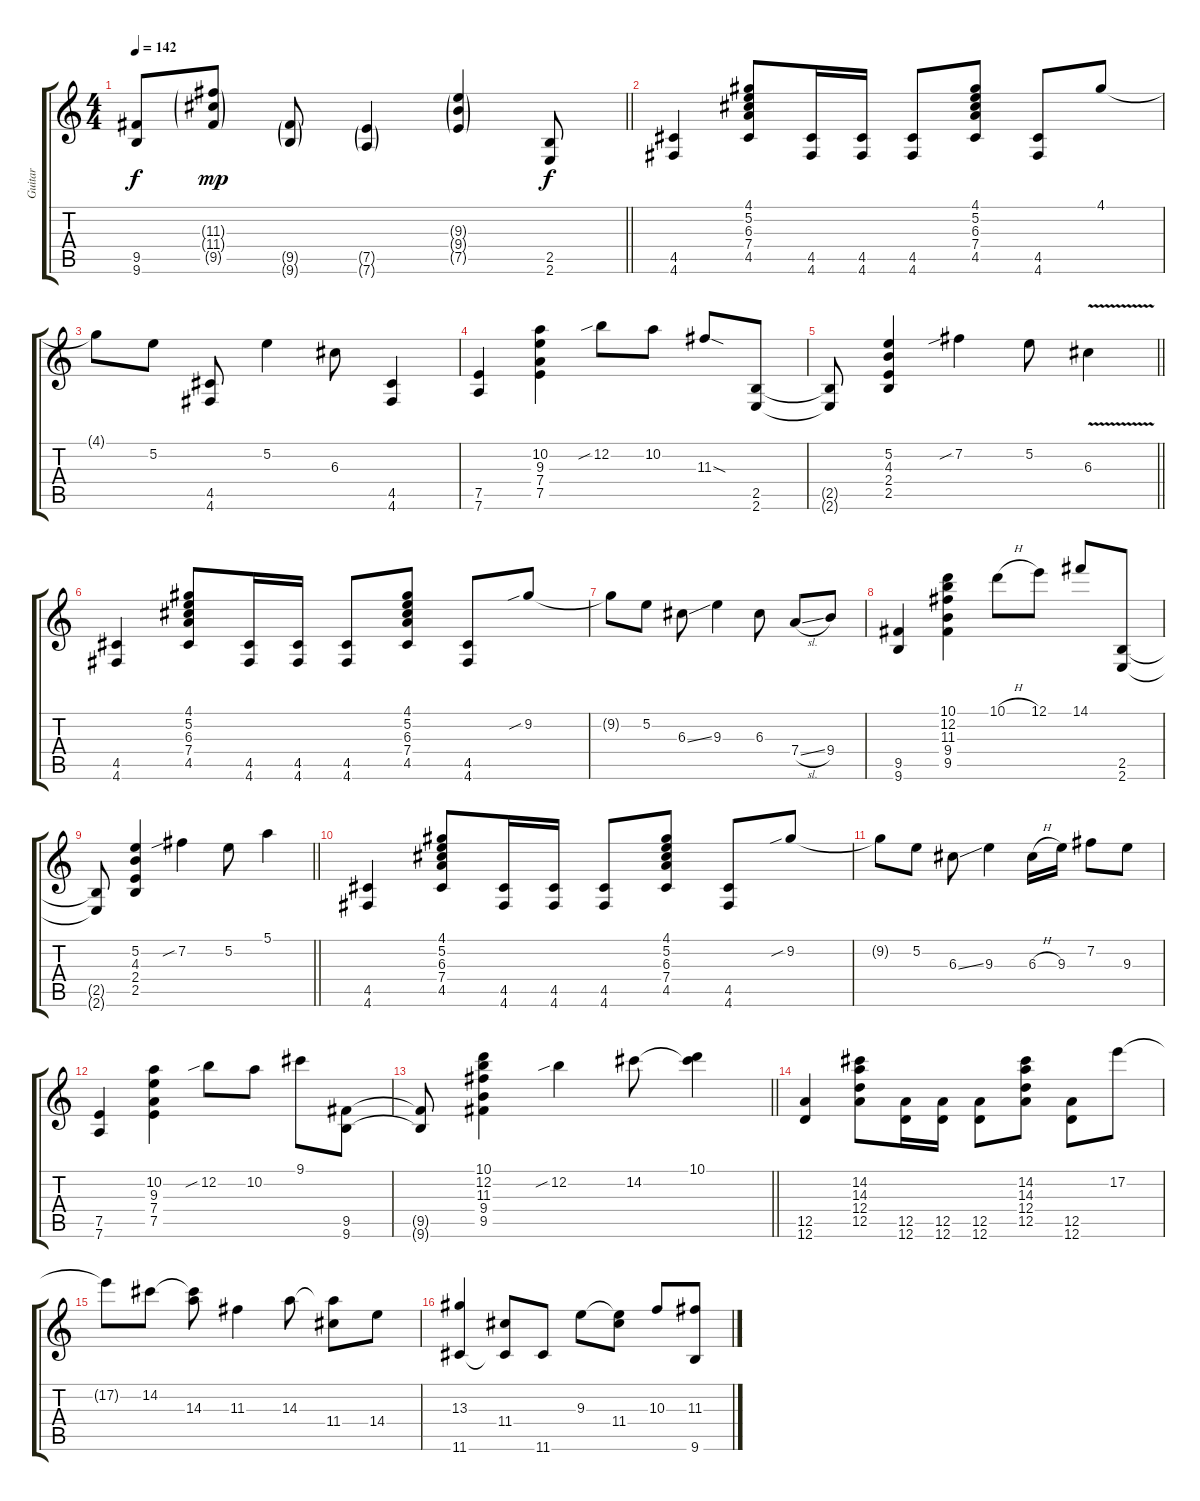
\track ("Guitar" "Guitar") {instrument distortionguitar}
\staff {score tabs}
\tuning (E4 B3 G3 D3 A2 D2) {hide}
\ts (4 4)
\tempo 142
\clef g2
\barLineRight lightlight
\ks c
(9.5{t} 9.6{t}).8{dy f} (11.3{g} 11.4{g} 9.5{g}).8{dy mp} (9.5{g} 9.6{g}).8 (7.5{g} 7.6{g}).4 (9.3{g} 9.4{g} 7.5{g}).4 (2.5 2.6).8{dy f} |
\section ("" "")
(4.5 4.6).4{instrument distortionguitar} (4.1 5.2 6.3 7.4 4.5).8 (4.5 4.6).16 (4.5 4.6).16 (4.5 4.6).8 (4.1 5.2 6.3 7.4 4.5).8 (4.5 4.6).8 4.1.8 |
4.1{t}.8 5.2.8 (4.5 4.6).8 5.2.4 6.3.8 (4.5 4.6).4 |
(7.5 7.6).4 (10.2 9.3 7.4 7.5).4 12.2{sib}.8 10.2.8 11.3{sod}.8 (2.5 2.6).8 |
\barLineRight lightlight
(2.5{t} 2.6{t}).8 (5.2 4.3 2.4 2.5).4 7.2{sib}.4 5.2.8 6.3{v}.4 |
(4.5 4.6).4 (4.1 5.2 6.3 7.4 4.5).8 (4.5 4.6).16 (4.5 4.6).16 (4.5 4.6).8 (4.1 5.2 6.3 7.4 4.5).8 (4.5 4.6).8 9.2{sib}.8 |
9.2{t}.8 5.2.8 6.3{ss}.8 9.3.4 6.3.8 7.4{sl}.8 9.4.8 |
(9.5 9.6).4 (10.1 12.2 11.3 9.4 9.5).4 10.1{h}.8 12.1.8 14.1.8 (2.5 2.6).8 |
\barLineRight lightlight
(2.5{t} 2.6{t}).8 (5.2 4.3 2.4 2.5).4 7.2{sib}.4 5.2.8 5.1.4 |
(4.5 4.6).4 (4.1 5.2 6.3 7.4 4.5).8 (4.5 4.6).16 (4.5 4.6).16 (4.5 4.6).8 (4.1 5.2 6.3 7.4 4.5).8 (4.5 4.6).8 9.2{sib}.8 |
9.2{t}.8 5.2.8 6.3{ss}.8 9.3.4 6.3{h}.16 9.3.16 7.2.8 9.3.8 |
(7.5 7.6).4 (10.2 9.3 7.4 7.5).4 12.2{sib}.8 10.2.8 9.1.8 (9.5 9.6).8 |
\barLineRight lightlight
(9.5{t} 9.6{t}).8 (10.1 12.2 11.3 9.4 9.5).4 12.2{sib}.4 14.2.8 (10.1 14.2{t}).4 |
(12.5 12.6).4 (14.2 14.3 12.4 12.5).8 (12.5 12.6).16 (12.5 12.6).16 (12.5 12.6).8 (14.2 14.3 12.4 12.5).8 (12.5 12.6).8 17.2.8 |
17.2{t}.8 14.2.8 (14.2{t} 14.3).8 11.3.4 14.3.8 (14.3{t} 11.4).8 14.4.8 |
(13.3 11.6).4 (11.4 11.6{t}).8 11.6.8 9.3.8 (9.3{t} 11.4).8 10.3.8 (11.3 9.6).8
